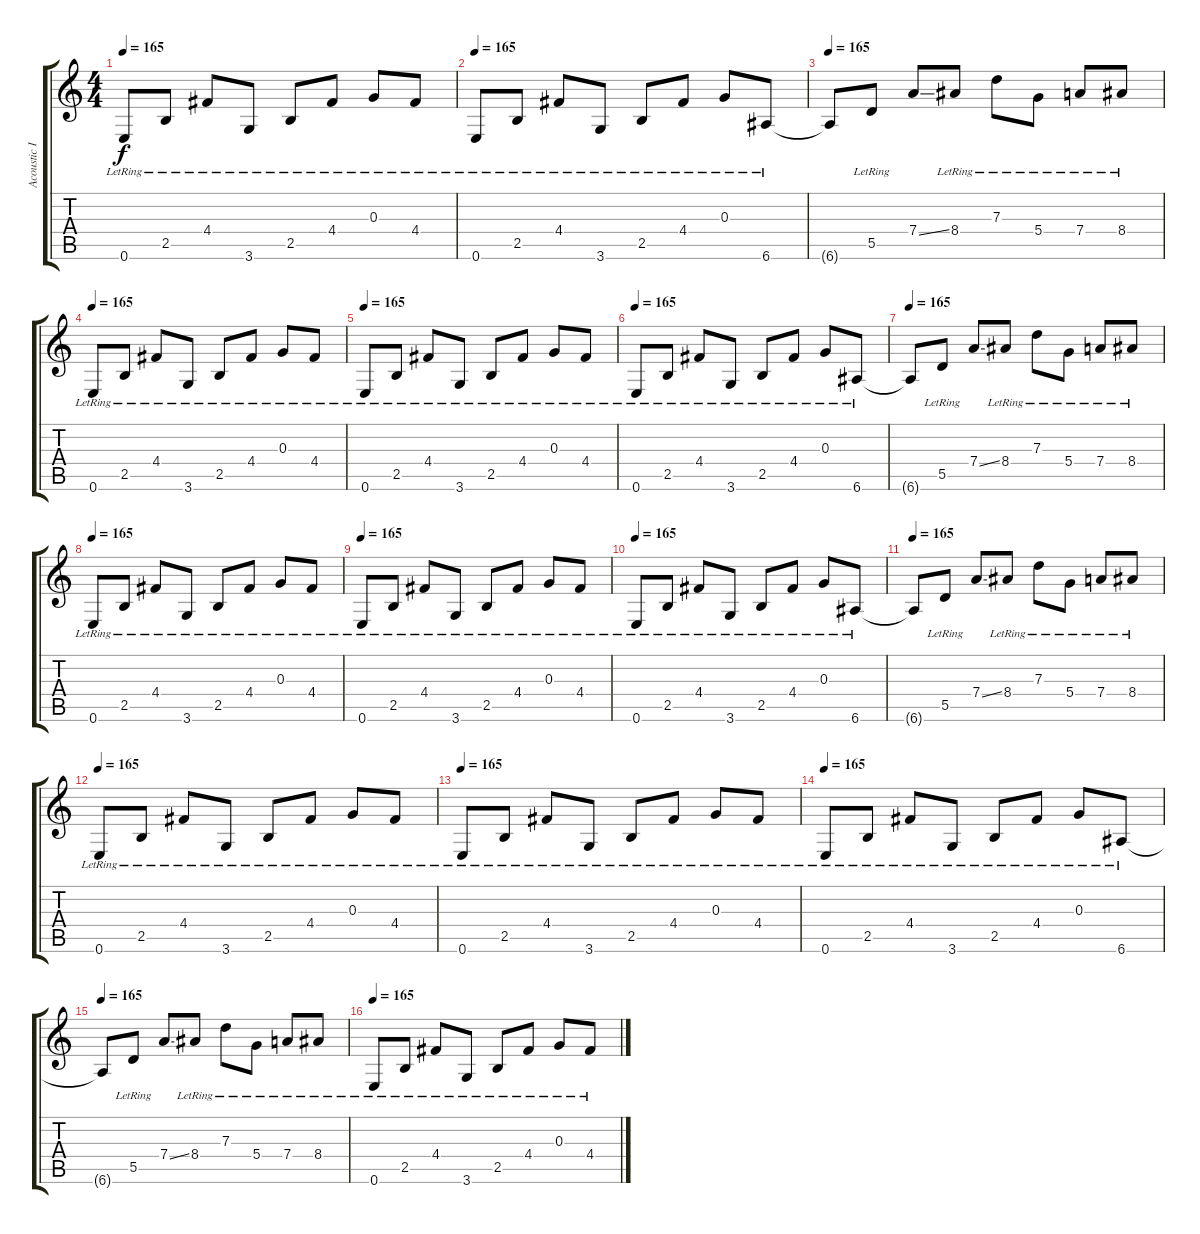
\track ("Acoustic I" "Acoustic I") {instrument acousticguitarsteel}
\staff {score tabs}
\tuning (E4 B3 G3 D3 A2 E2) {hide}
\ts (4 4)
\tempo 165
\clef g2
\ks c
0.6{lr}.8{dy f} 2.5{lr}.8 4.4{lr}.8 3.6{lr}.8 2.5{lr}.8 4.4{lr}.8 0.3{lr}.8 4.4{lr}.8 |
\tempo 165
0.6{lr}.8 2.5{lr}.8 4.4{lr}.8 3.6{lr}.8 2.5{lr}.8 4.4{lr}.8 0.3{lr}.8 6.6{lr}.8 |
\tempo 165
6.6{t}.8 5.5{lr}.8 7.4{ss}.8 8.4{lr}.8 7.3{lr}.8 5.4{lr}.8 7.4{lr}.8 8.4{lr}.8 |
\tempo 165
0.6{lr}.8 2.5{lr}.8 4.4{lr}.8 3.6{lr}.8 2.5{lr}.8 4.4{lr}.8 0.3{lr}.8 4.4{lr}.8 |
\tempo 165
0.6{lr}.8 2.5{lr}.8 4.4{lr}.8 3.6{lr}.8 2.5{lr}.8 4.4{lr}.8 0.3{lr}.8 4.4{lr}.8 |
\tempo 165
0.6{lr}.8 2.5{lr}.8 4.4{lr}.8 3.6{lr}.8 2.5{lr}.8 4.4{lr}.8 0.3{lr}.8 6.6{lr}.8 |
\tempo 165
6.6{t}.8 5.5{lr}.8 7.4{ss}.8 8.4{lr}.8 7.3{lr}.8 5.4{lr}.8 7.4{lr}.8 8.4{lr}.8 |
\tempo 165
0.6{lr}.8 2.5{lr}.8 4.4{lr}.8 3.6{lr}.8 2.5{lr}.8 4.4{lr}.8 0.3{lr}.8 4.4{lr}.8 |
\tempo 165
0.6{lr}.8 2.5{lr}.8 4.4{lr}.8 3.6{lr}.8 2.5{lr}.8 4.4{lr}.8 0.3{lr}.8 4.4{lr}.8 |
\tempo 165
0.6{lr}.8 2.5{lr}.8 4.4{lr}.8 3.6{lr}.8 2.5{lr}.8 4.4{lr}.8 0.3{lr}.8 6.6{lr}.8 |
\tempo 165
6.6{t}.8 5.5{lr}.8 7.4{ss}.8 8.4{lr}.8 7.3{lr}.8 5.4{lr}.8 7.4{lr}.8 8.4{lr}.8 |
\tempo 165
0.6{lr}.8 2.5{lr}.8 4.4{lr}.8 3.6{lr}.8 2.5{lr}.8 4.4{lr}.8 0.3{lr}.8 4.4{lr}.8 |
\tempo 165
0.6{lr}.8 2.5{lr}.8 4.4{lr}.8 3.6{lr}.8 2.5{lr}.8 4.4{lr}.8 0.3{lr}.8 4.4{lr}.8 |
\tempo 165
0.6{lr}.8 2.5{lr}.8 4.4{lr}.8 3.6{lr}.8 2.5{lr}.8 4.4{lr}.8 0.3{lr}.8 6.6{lr}.8 |
\tempo 165
6.6{t}.8 5.5{lr}.8 7.4{ss}.8 8.4{lr}.8 7.3{lr}.8 5.4{lr}.8 7.4{lr}.8 8.4{lr}.8 |
\tempo 165
0.6{lr}.8 2.5{lr}.8 4.4{lr}.8 3.6{lr}.8 2.5{lr}.8 4.4{lr}.8 0.3{lr}.8 4.4{lr}.8
